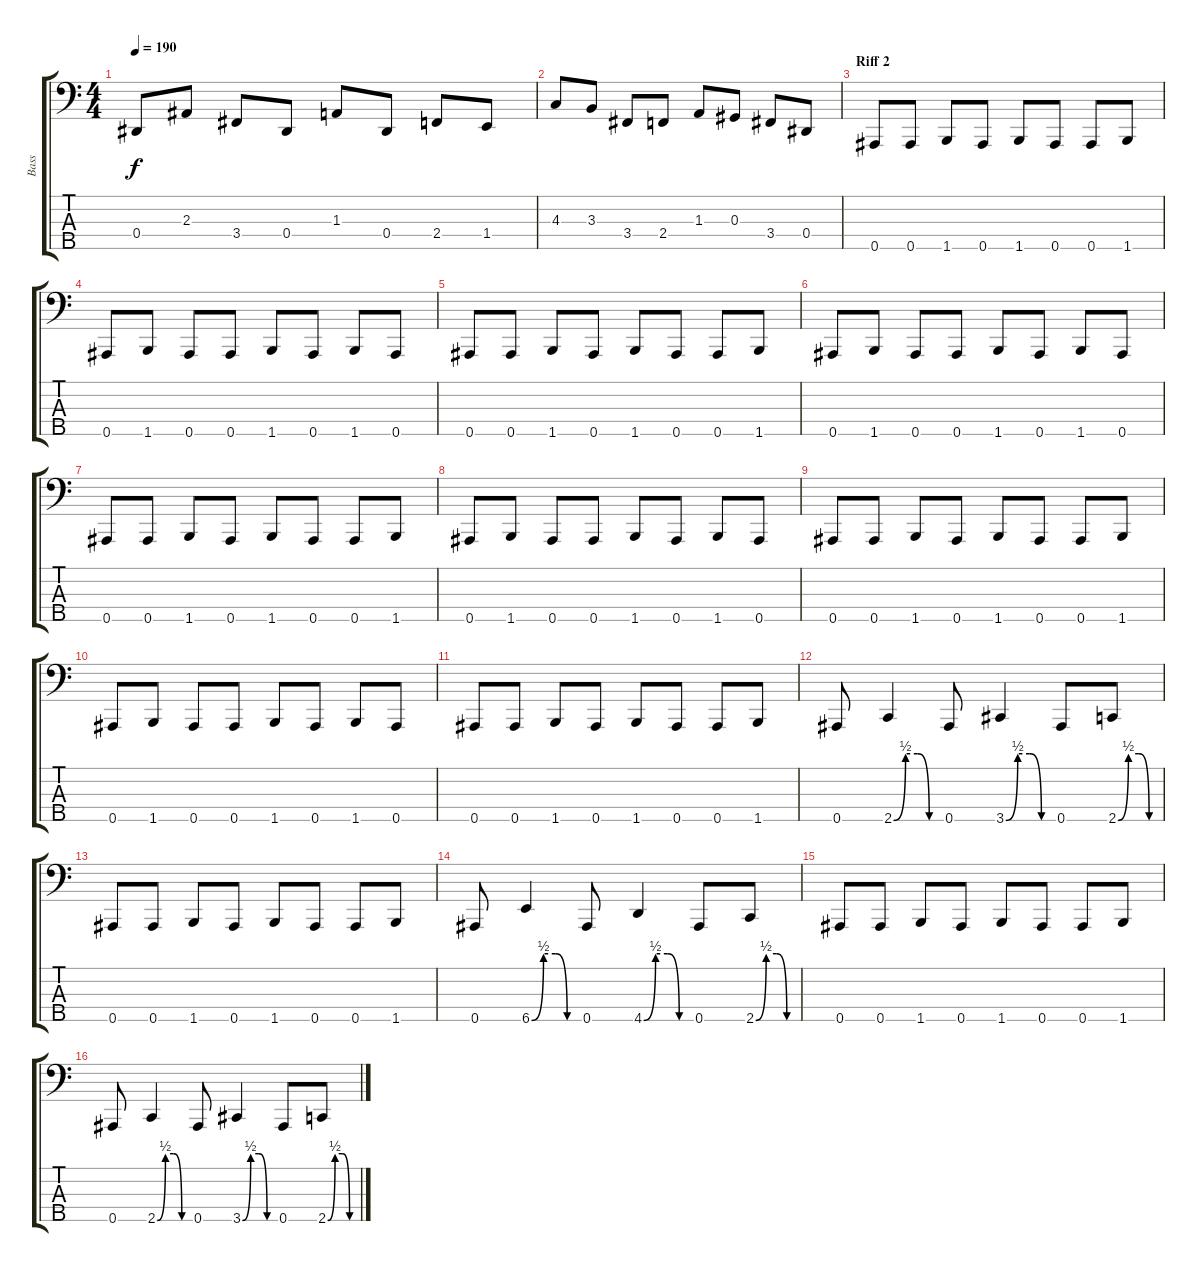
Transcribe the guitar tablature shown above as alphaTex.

\track ("Bass" "Bass") {instrument electricbassfinger}
\staff {score tabs}
\tuning (Gb2 Db2 Ab1 Eb1 Bb0) {hide}
\ts (4 4)
\tempo 190
\clef f4
\ks c
0.4.8{dy f} 2.3.8 3.4.8 0.4.8 1.3.8 0.4.8 2.4.8 1.4.8 |
4.3.8 3.3.8 3.4.8 2.4.8 1.3.8 0.3.8 3.4.8 0.4.8 |
\section ("" "Riff 2")
0.5.8 0.5.8 1.5.8 0.5.8 1.5.8 0.5.8 0.5.8 1.5.8 |
0.5.8 1.5.8 0.5.8 0.5.8 1.5.8 0.5.8 1.5.8 0.5.8 |
0.5.8 0.5.8 1.5.8 0.5.8 1.5.8 0.5.8 0.5.8 1.5.8 |
0.5.8 1.5.8 0.5.8 0.5.8 1.5.8 0.5.8 1.5.8 0.5.8 |
0.5.8 0.5.8 1.5.8 0.5.8 1.5.8 0.5.8 0.5.8 1.5.8 |
0.5.8 1.5.8 0.5.8 0.5.8 1.5.8 0.5.8 1.5.8 0.5.8 |
0.5.8 0.5.8 1.5.8 0.5.8 1.5.8 0.5.8 0.5.8 1.5.8 |
0.5.8 1.5.8 0.5.8 0.5.8 1.5.8 0.5.8 1.5.8 0.5.8 |
0.5.8 0.5.8 1.5.8 0.5.8 1.5.8 0.5.8 0.5.8 1.5.8 |
0.5.8 2.5{be (custom 0 0 15 2 30 2 45 0 60 0)}.4 0.5.8 3.5{be (custom 0 0 15 2 30 2 45 0 60 0)}.4 0.5.8 2.5{be (custom 0 0 15 2 30 2 45 0 60 0)}.8 |
0.5.8 0.5.8 1.5.8 0.5.8 1.5.8 0.5.8 0.5.8 1.5.8 |
0.5.8 6.5{be (custom 0 0 15 2 30 2 45 0 60 0)}.4 0.5.8 4.5{be (custom 0 0 15 2 30 2 45 0 60 0)}.4 0.5.8 2.5{be (custom 0 0 15 2 30 2 45 0 60 0)}.8 |
0.5.8 0.5.8 1.5.8 0.5.8 1.5.8 0.5.8 0.5.8 1.5.8 |
0.5.8 2.5{be (custom 0 0 15 2 30 2 45 0 60 0)}.4 0.5.8 3.5{be (custom 0 0 15 2 30 2 45 0 60 0)}.4 0.5.8 2.5{be (custom 0 0 15 2 30 2 45 0 60 0)}.8
